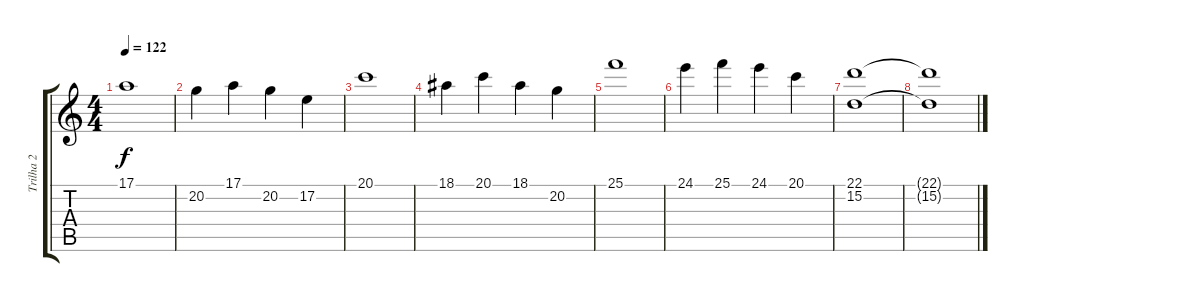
\track ("Trilha 2" "Trilha 2") {instrument panflute}
\staff {score tabs}
\tuning (E4 B3 G3 D3 A2 E2) {hide}
\ts (4 4)
\tempo 122
\clef g2
\ks c
17.1.1{dy f} |
20.2.4 17.1.4 20.2.4 17.2.4 |
20.1.1 |
18.1.4 20.1.4 18.1.4 20.2.4 |
25.1.1 |
24.1.4 25.1.4 24.1.4 20.1.4 |
(22.1 15.2).1 |
(22.1{t} 15.2{t}).1
